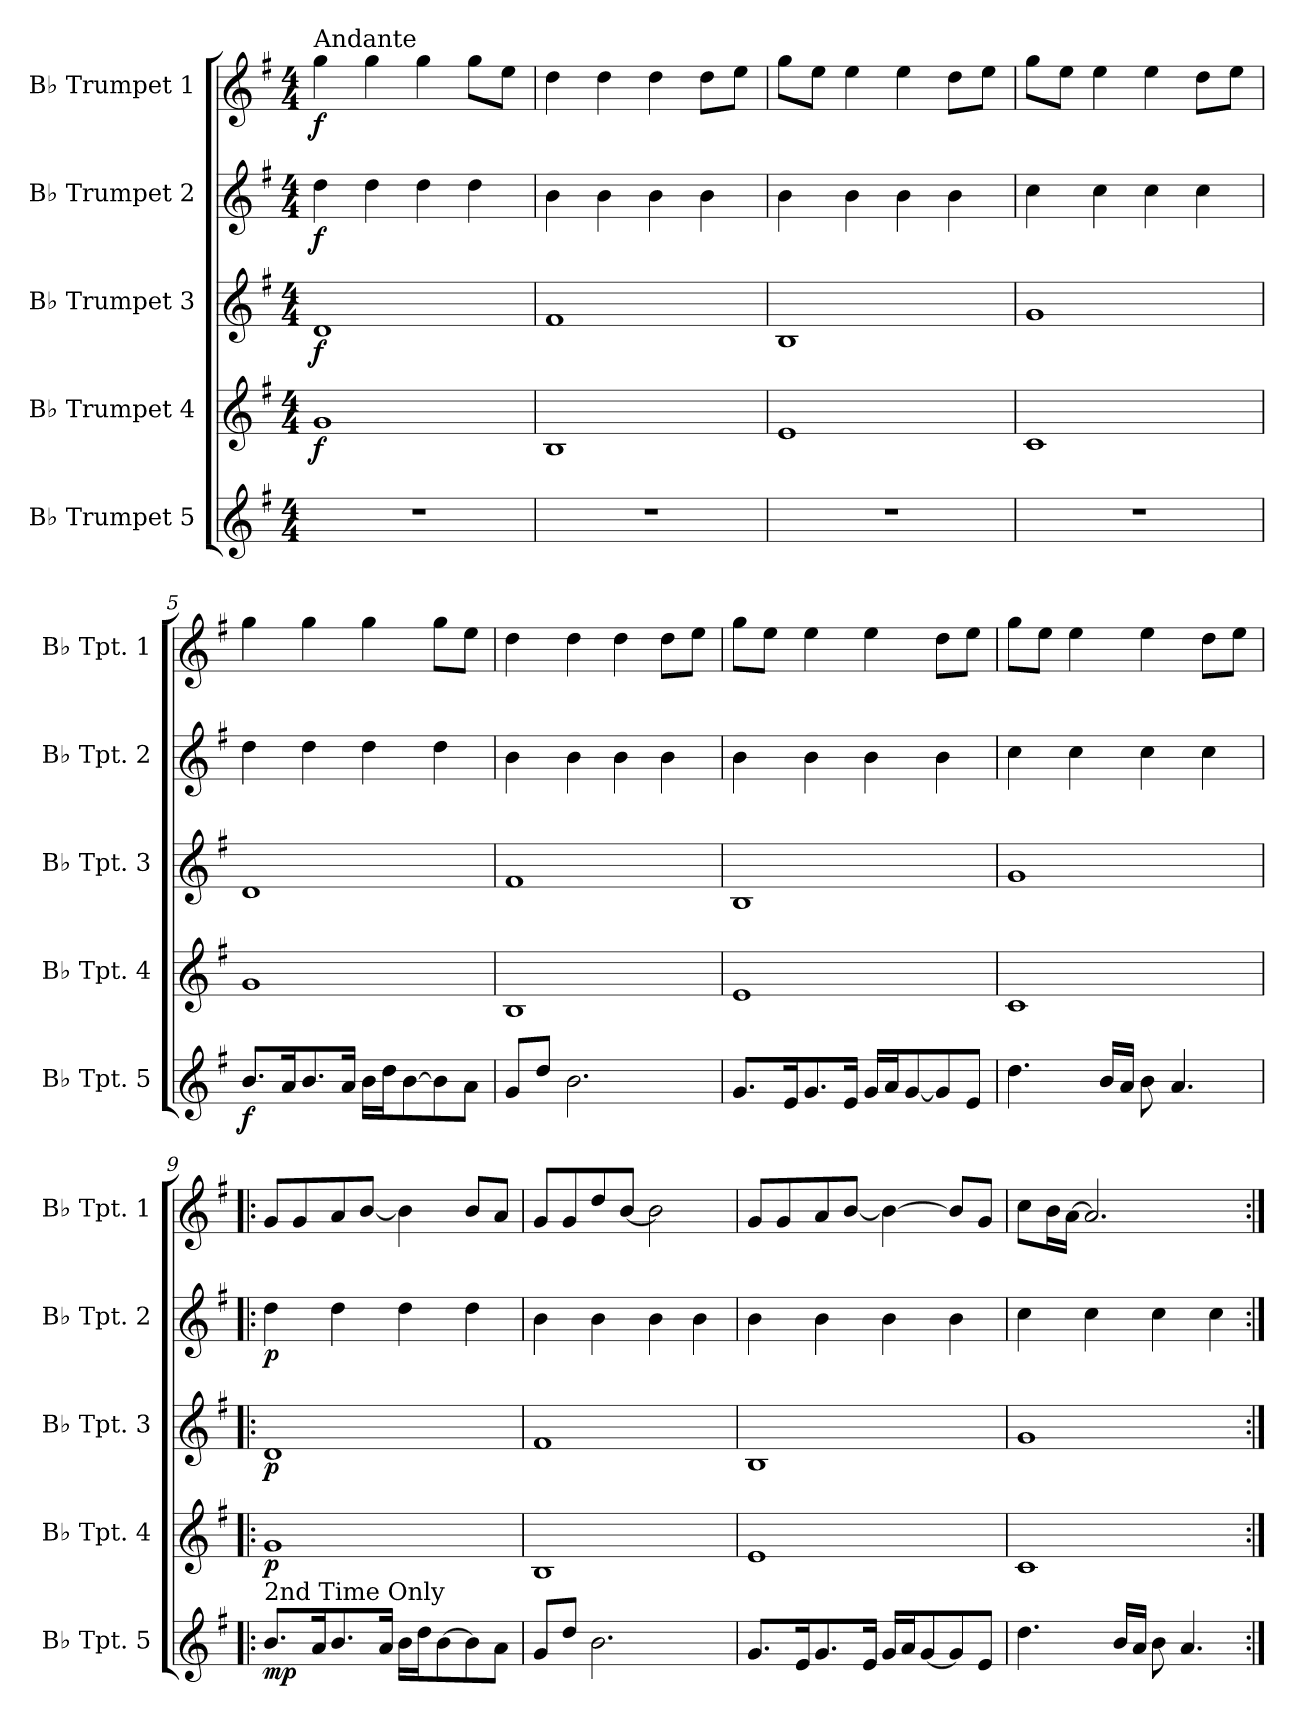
**kern	**dynam	**kern	**dynam	**kern	**dynam	**kern	**dynam	**kern	**dynam
*part5	*part5	*part4	*part4	*part3	*part3	*part2	*part2	*part1	*part1
*staff5	*staff5	*staff4	*staff4	*staff3	*staff3	*staff2	*staff2	*staff1	*staff1
*I"B♭ Trumpet 5	*	*I"B♭ Trumpet 4	*	*I"B♭ Trumpet 3	*	*I"B♭ Trumpet 2	*	*I"B♭ Trumpet 1	*
*I'B♭ Tpt. 5	*	*I'B♭ Tpt. 4	*	*I'B♭ Tpt. 3	*	*I'B♭ Tpt. 2	*	*I'B♭ Tpt. 1	*
*clefG2	*	*clefG2	*	*clefG2	*	*clefG2	*	*clefG2	*
*ITrd1c2	*	*ITrd1c2	*	*ITrd1c2	*	*ITrd1c2	*	*ITrd1c2	*
*k[b-]	*	*k[b-]	*	*k[b-]	*	*k[b-]	*	*k[b-]	*
*F:	*	*F:	*	*F:	*	*F:	*	*F:	*
*M4/4	*	*M4/4	*	*M4/4	*	*M4/4	*	*M4/4	*
=1	=1	=1	=1	=1	=1	=1	=1	=1	=1
!	!	!	!	!	!	!	!	!LO:TX:a:t=Andante	!
!	!	!	!LO:DY:b	!	!LO:DY:b	!	!LO:DY:b	!	!LO:DY:b
1r	.	1f	f	1c	f	4cc\	f	4ff\	f
.	.	.	.	.	.	4cc\	.	4ff\	.
.	.	.	.	.	.	4cc\	.	4ff\	.
.	.	.	.	.	.	4cc\	.	8ff\L	.
.	.	.	.	.	.	.	.	8dd\J	.
=2	=2	=2	=2	=2	=2	=2	=2	=2	=2
1r	.	1A	.	1e	.	4a\	.	4cc\	.
.	.	.	.	.	.	4a\	.	4cc\	.
.	.	.	.	.	.	4a\	.	4cc\	.
.	.	.	.	.	.	4a\	.	8cc\L	.
.	.	.	.	.	.	.	.	8dd\J	.
=3	=3	=3	=3	=3	=3	=3	=3	=3	=3
1r	.	1d	.	1A	.	4a\	.	8ff\L	.
.	.	.	.	.	.	.	.	8dd\J	.
.	.	.	.	.	.	4a\	.	4dd\	.
.	.	.	.	.	.	4a\	.	4dd\	.
.	.	.	.	.	.	4a\	.	8cc\L	.
.	.	.	.	.	.	.	.	8dd\J	.
=4	=4	=4	=4	=4	=4	=4	=4	=4	=4
1r	.	1B-	.	1f	.	4b-\	.	8ff\L	.
.	.	.	.	.	.	.	.	8dd\J	.
.	.	.	.	.	.	4b-\	.	4dd\	.
.	.	.	.	.	.	4b-\	.	4dd\	.
.	.	.	.	.	.	4b-\	.	8cc\L	.
.	.	.	.	.	.	.	.	8dd\J	.
=5	=5	=5	=5	=5	=5	=5	=5	=5	=5
!	!LO:DY:b	!	!	!	!	!	!	!	!
8.a/L	f	1f	.	1c	.	4cc\	.	4ff\	.
16g/K	.	.	.	.	.	.	.	.	.
8.a/	.	.	.	.	.	4cc\	.	4ff\	.
16g/Jk	.	.	.	.	.	.	.	.	.
16a\LL	.	.	.	.	.	4cc\	.	4ff\	.
16cc\J	.	.	.	.	.	.	.	.	.
[8a\	.	.	.	.	.	.	.	.	.
8a\]	.	.	.	.	.	4cc\	.	8ff\L	.
8g\J	.	.	.	.	.	.	.	8dd\J	.
!!LO:LB:g=z
=6	=6	=6	=6	=6	=6	=6	=6	=6	=6
8f/L	.	1A	.	1e	.	4a\	.	4cc\	.
8cc/J	.	.	.	.	.	.	.	.	.
2.a\	.	.	.	.	.	4a\	.	4cc\	.
.	.	.	.	.	.	4a\	.	4cc\	.
.	.	.	.	.	.	4a\	.	8cc\L	.
.	.	.	.	.	.	.	.	8dd\J	.
=7	=7	=7	=7	=7	=7	=7	=7	=7	=7
8.f/L	.	1d	.	1A	.	4a\	.	8ff\L	.
.	.	.	.	.	.	.	.	8dd\J	.
16d/K	.	.	.	.	.	.	.	.	.
8.f/	.	.	.	.	.	4a\	.	4dd\	.
16d/Jk	.	.	.	.	.	.	.	.	.
16f/LL	.	.	.	.	.	4a\	.	4dd\	.
16g/J	.	.	.	.	.	.	.	.	.
[8f/	.	.	.	.	.	.	.	.	.
8f/]	.	.	.	.	.	4a\	.	8cc\L	.
8d/J	.	.	.	.	.	.	.	8dd\J	.
=8	=8	=8	=8	=8	=8	=8	=8	=8	=8
4.cc\	.	1B-	.	1f	.	4b-\	.	8ff\L	.
.	.	.	.	.	.	.	.	8dd\J	.
.	.	.	.	.	.	4b-\	.	4dd\	.
16a/LL	.	.	.	.	.	.	.	.	.
16g/JJ	.	.	.	.	.	.	.	.	.
8a\	.	.	.	.	.	4b-\	.	4dd\	.
4.g/	.	.	.	.	.	.	.	.	.
.	.	.	.	.	.	4b-\	.	8cc\L	.
.	.	.	.	.	.	.	.	8dd\J	.
=9!|:	=9!|:	=9!|:	=9!|:	=9!|:	=9!|:	=9!|:	=9!|:	=9!|:	=9!|:
!LO:TX:a:t=2nd Time Only	!	!	!	!	!	!	!	!	!
!	!LO:DY:b	!	!LO:DY:b	!	!LO:DY:b	!	!LO:DY:b	!	!
8.a/L	mp	1f	p	1c	p	4cc\	p	8f/L	.
.	.	.	.	.	.	.	.	8f/	.
16g/K	.	.	.	.	.	.	.	.	.
8.a/	.	.	.	.	.	4cc\	.	8g/	.
.	.	.	.	.	.	.	.	[8a/J	.
16g/Jk	.	.	.	.	.	.	.	.	.
16a\LL	.	.	.	.	.	4cc\	.	4a\]	.
16cc\J	.	.	.	.	.	.	.	.	.
[8a\	.	.	.	.	.	.	.	.	.
8a\]	.	.	.	.	.	4cc\	.	8a/L	.
8g\J	.	.	.	.	.	.	.	8g/J	.
!!LO:PB:g=z
=10	=10	=10	=10	=10	=10	=10	=10	=10	=10
8f/L	.	1A	.	1e	.	4a\	.	8f/L	.
8cc/J	.	.	.	.	.	.	.	8f/	.
2.a\	.	.	.	.	.	4a\	.	8cc/	.
.	.	.	.	.	.	.	.	[8a/J	.
.	.	.	.	.	.	4a\	.	2a\]	.
.	.	.	.	.	.	4a\	.	.	.
=11	=11	=11	=11	=11	=11	=11	=11	=11	=11
8.f/L	.	1d	.	1A	.	4a\	.	8f/L	.
.	.	.	.	.	.	.	.	8f/	.
16d/K	.	.	.	.	.	.	.	.	.
8.f/	.	.	.	.	.	4a\	.	8g/	.
.	.	.	.	.	.	.	.	[8a/J	.
16d/Jk	.	.	.	.	.	.	.	.	.
16f/LL	.	.	.	.	.	4a\	.	4a\_	.
16g/J	.	.	.	.	.	.	.	.	.
[8f/	.	.	.	.	.	.	.	.	.
8f/]	.	.	.	.	.	4a\	.	8a/L]	.
8d/J	.	.	.	.	.	.	.	8f/J	.
=12	=12	=12	=12	=12	=12	=12	=12	=12	=12
4.cc\	.	1B-	.	1f	.	4b-\	.	8b-\L	.
.	.	.	.	.	.	.	.	16a\L	.
.	.	.	.	.	.	.	.	[16g\JJ	.
.	.	.	.	.	.	4b-\	.	2.g/]	.
16a/LL	.	.	.	.	.	.	.	.	.
16g/JJ	.	.	.	.	.	.	.	.	.
8a\	.	.	.	.	.	4b-\	.	.	.
4.g/	.	.	.	.	.	.	.	.	.
.	.	.	.	.	.	4b-\	.	.	.
=:|!	=:|!	=:|!	=:|!	=:|!	=:|!	=:|!	=:|!	=:|!	=:|!
*-	*-	*-	*-	*-	*-	*-	*-	*-	*-
